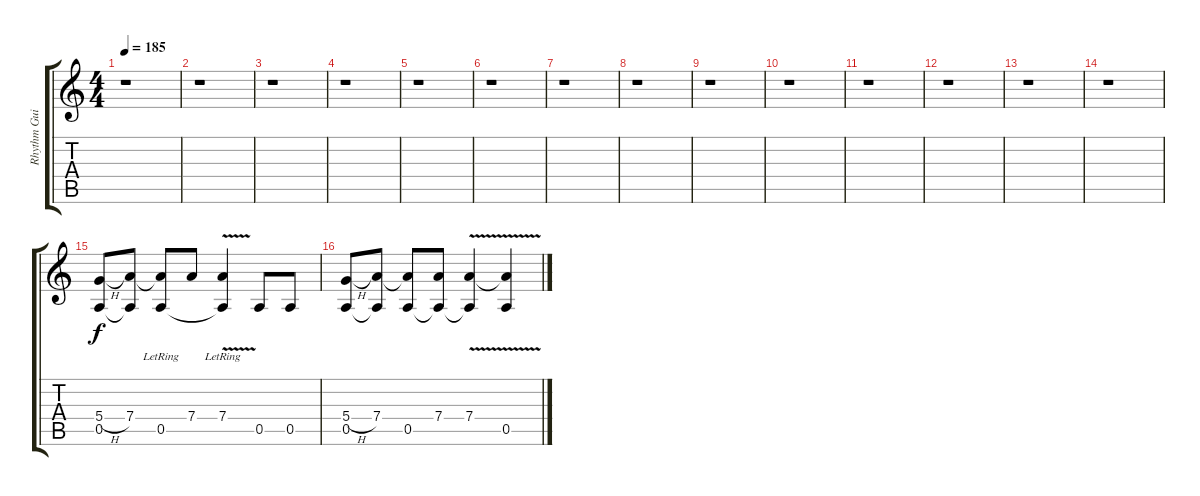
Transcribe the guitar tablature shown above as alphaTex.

\track ("Rhythm Guitar 1" "Rhythm Gui") {instrument overdrivenguitar}
\staff {score tabs}
\tuning (E4 B3 G3 D3 A2 E2) {hide}
\ts (4 4)
\tempo 185
\clef g2
\ks c
r.1{dy f} |
r.1 |
r.1 |
r.1 |
r.1 |
r.1 |
r.1 |
r.1 |
r.1 |
r.1 |
r.1 |
r.1 |
r.1 |
r.1 |
(5.4{h} 0.5).8 (7.4 0.5{t}).8 (7.4{t} 0.5{lr}).8 7.4.8 (7.4{v lr} 0.5{t}).4 0.5.8 0.5.8 |
(5.4{h} 0.5).8 (7.4 0.5{t}).8 (7.4{t} 0.5).8 (7.4 0.5{t}).8 (7.4{v} 0.5{t}).4 (7.4{t} 0.5).4
